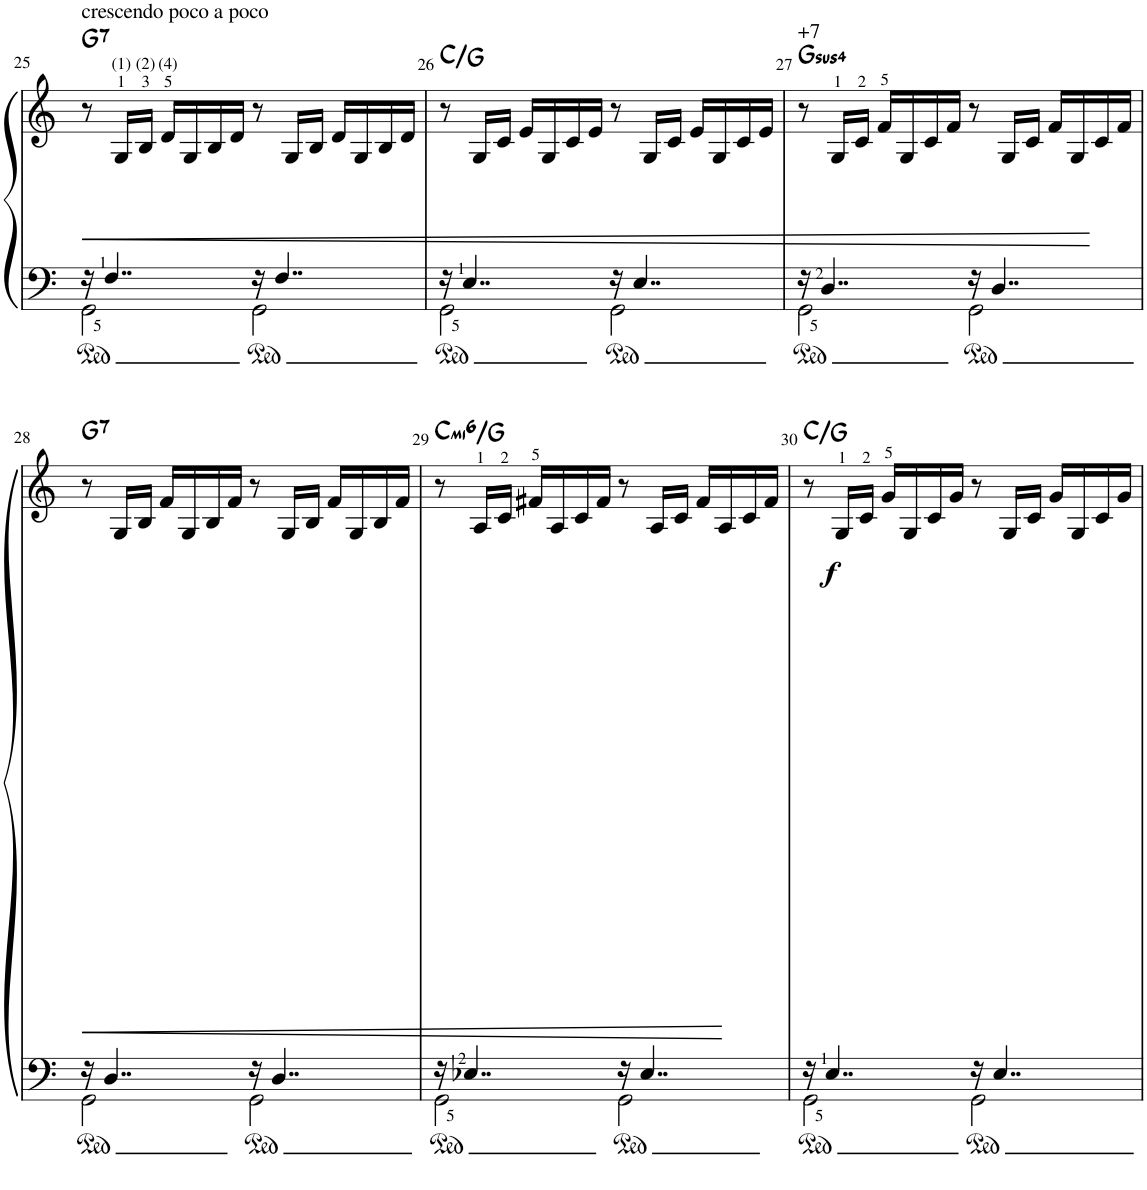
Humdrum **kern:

**kern	**kern	**dynam	**harte
*part1	*part1	*part1	*part1
*staff2	*staff1	*staff1/2	*
*I"Piano	*	*	*
*I'Pno	*	*	*
!!LO:PB:g=z
*clefF4	*clefG2	*	*
*k[]	*k[]	*	*
*M4/4	*M4/4	*	*
=25	=25	=25	=25
*^	*	*	*
!	!	!LO:TX:a:t=crescendo poco a poco	!	!
!	!	!	!LO:HP:b	!LO:H:kt=7
16r	2GG\	8r	<	G:7
4..F/	.	.	.	.
.	.	16G/LL	.	.
.	.	16B/JJ	.	.
.	.	16d/LL	.	.
.	.	16G/	.	.
.	.	16B/	.	.
.	.	16d/JJ	.	.
16r	2GG\	8r	.	.
4..F/	.	.	.	.
.	.	16G/LL	.	.
.	.	16B/JJ	.	.
.	.	16d/LL	.	.
.	.	16G/	.	.
.	.	16B/	.	.
.	.	16d/JJ	.	.
*v	*v	*	*	*
.	.	[	.
=26	=26	=26	=26
*^	*	*	*
16r	2GG\	8r	.	C:maj/5
4..E/	.	.	.	.
.	.	16G/LL	.	.
.	.	16c/JJ	.	.
.	.	16e/LL	.	.
.	.	16G/	.	.
.	.	16c/	.	.
.	.	16e/JJ	.	.
16r	2GG\	8r	.	.
4..E/	.	.	.	.
.	.	16G/LL	.	.
.	.	16c/JJ	.	.
.	.	16e/LL	.	.
.	.	16G/	.	.
.	.	16c/	.	.
.	.	16e/JJ	.	.
=27	=27	=27	=27	=27
!	!	!LO:TX:a:t=+7	!	!LO:H:kt=4
16r	2GG\	8r	.	G:sus4
4..D/	.	.	.	.
.	.	16G/LL	.	.
.	.	16c/JJ	.	.
.	.	16f/LL	.	.
.	.	16G/	.	.
.	.	16c/	.	.
.	.	16f/JJ	.	.
16r	2GG\	8r	.	.
4..D/	.	.	.	.
.	.	16G/LL	.	.
.	.	16c/JJ	.	.
.	.	16f/LL	.	.
.	.	16G/	.	.
.	.	16c/	.	.
.	.	16f/JJ	.	.
!!LO:LB:g=z
=28	=28	=28	=28	=28
!	!	!	!LO:HP:b	!LO:H:kt=7
16r	2GG\	8r	<	G:7
4..D/	.	.	.	.
.	.	16G/LL	.	.
.	.	16B/JJ	.	.
.	.	16f/LL	.	.
.	.	16G/	.	.
.	.	16B/	.	.
.	.	16f/JJ	.	.
16r	2GG\	8r	.	.
4..D/	.	.	.	.
.	.	16G/LL	.	.
.	.	16B/JJ	.	.
.	.	16f/LL	.	.
.	.	16G/	.	.
.	.	16B/	.	.
.	.	16f/JJ	.	.
*v	*v	*	*	*
.	.	[	.
=29	=29	=29	=29
*^	*	*	*
!	!	!	!	!LO:H:kt=mi6
16r	2GG\	8r	.	C:min6/5
4..E-X/	.	.	.	.
.	.	16A/LL	.	.
.	.	16c/JJ	.	.
.	.	16f#X/LL	.	.
.	.	16A/	.	.
.	.	16c/	.	.
.	.	16f#/JJ	.	.
16r	2GG\	8r	.	.
4..E-/	.	.	.	.
.	.	16A/LL	.	.
.	.	16c/JJ	.	.
.	.	16f#/LL	.	.
.	.	16A/	.	.
.	.	16c/	.	.
.	.	16f#/JJ	.	.
=30	=30	=30	=30	=30
!	!	!	!LO:DY:b	!
16r	2GG\	8r	f	C:maj/5
4..E/	.	.	.	.
.	.	16G/LL	.	.
.	.	16c/JJ	.	.
.	.	16g/LL	.	.
.	.	16G/	.	.
.	.	16c/	.	.
.	.	16g/JJ	.	.
16r	2GG\	8r	.	.
4..E/	.	.	.	.
.	.	16G/LL	.	.
.	.	16c/JJ	.	.
.	.	16g/LL	.	.
.	.	16G/	.	.
.	.	16c/	.	.
.	.	16g/JJ	.	.
*v	*v	*	*	*
=	=	=	=
*-	*-	*-	*-
